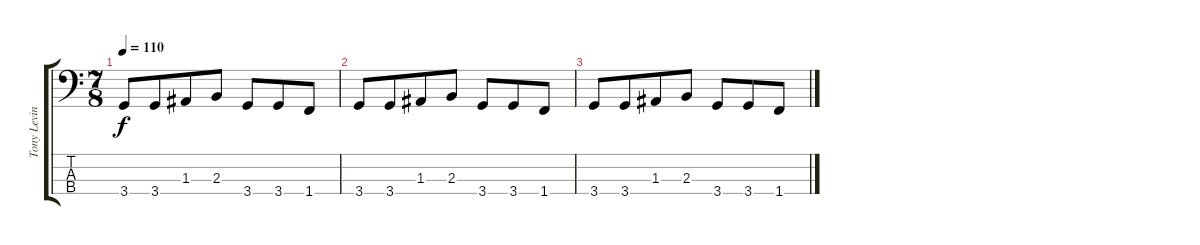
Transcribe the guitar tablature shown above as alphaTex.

\track ("Tony Levin" "Tony Levin") {instrument electricbassfinger}
\staff {score tabs}
\tuning (G2 D2 A1 E1) {hide}
\ts (7 8)
\tempo 110
\clef f4
\ks c
3.4.8{dy f} 3.4.8 1.3.8 2.3.8 3.4.8 3.4.8 1.4.8 |
3.4.8{volume 0} 3.4.8 1.3.8 2.3.8 3.4.8 3.4.8 1.4.8 |
3.4.8 3.4.8 1.3.8 2.3.8 3.4.8 3.4.8 1.4.8
